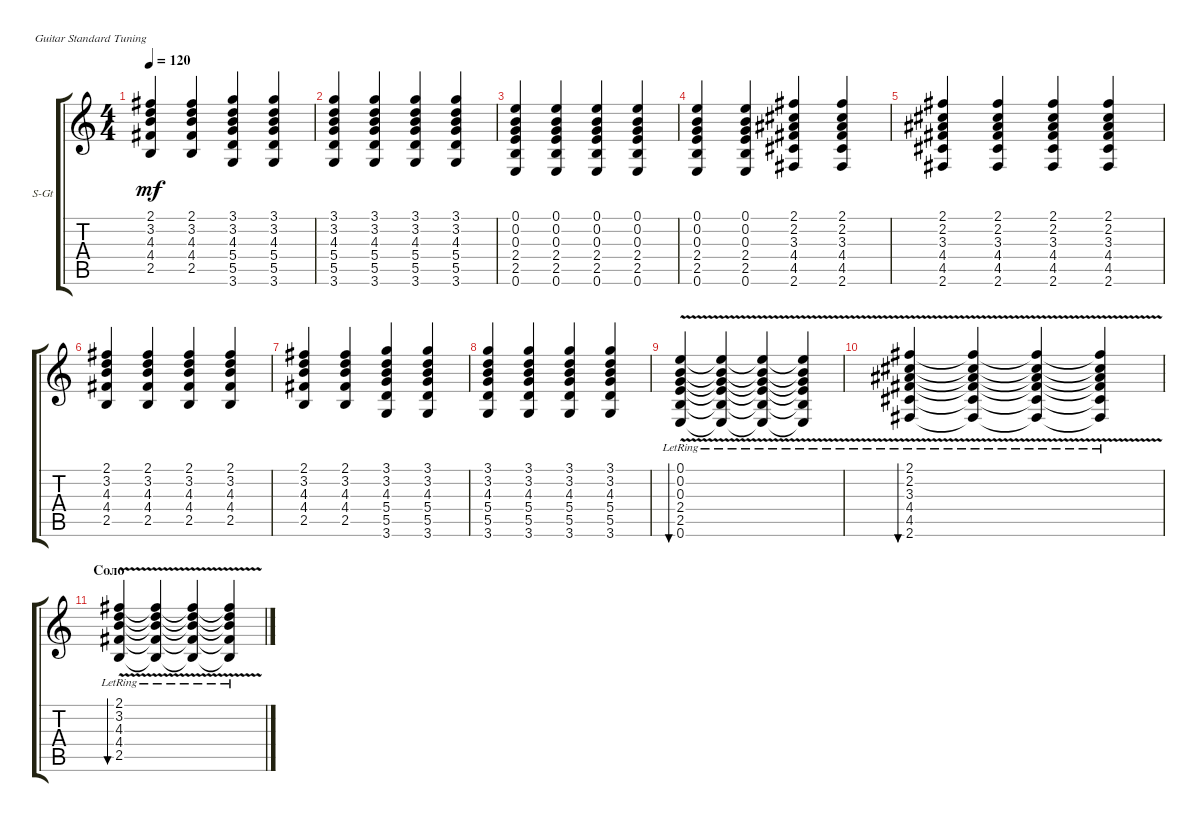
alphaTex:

\defaultSystemsLayout 4
\bracketExtendMode groupsimilarinstruments
\firstSystemTrackNameOrientation horizontal
\otherSystemsTrackNameOrientation horizontal
\track ("Guitar 2" "S-Gt") {instrument acousticguitarsteel}
\staff {score tabs}
\tuning (E4 B3 G3 D3 A2 E2)
\ts (4 4)
\tempo 120
\clef g2
\ks c
(2.5 4.4 4.3 3.2 2.1).4{dy mf} (2.5 4.4 4.3 3.2 2.1).4 (3.6 5.5 5.4 4.3 3.2 3.1).4 (3.6 5.5 5.4 4.3 3.2 3.1).4 |
(3.6 5.5 5.4 4.3 3.2 3.1).4 (3.6 5.5 5.4 4.3 3.2 3.1).4 (3.6 5.5 5.4 4.3 3.2 3.1).4 (3.6 5.5 5.4 4.3 3.2 3.1).4 |
(0.6 2.5 2.4 0.3 0.2 0.1).4 (0.6 2.5 2.4 0.3 0.2 0.1).4 (0.6 2.5 2.4 0.3 0.2 0.1).4 (0.6 2.5 2.4 0.3 0.2 0.1).4 |
(0.6 2.5 2.4 0.3 0.2 0.1).4 (0.6 2.5 2.4 0.3 0.2 0.1).4 (2.6 4.5 4.4 3.3 2.2 2.1).4 (2.6 4.5 4.4 3.3 2.2 2.1).4 |
(2.6 4.5 4.4 3.3 2.2 2.1).4 (2.6 4.5 4.4 3.3 2.2 2.1).4 (2.6 4.5 4.4 3.3 2.2 2.1).4 (2.6 4.5 4.4 3.3 2.2 2.1).4 |
(2.5 4.4 4.3 3.2 2.1).4 (2.5 4.4 4.3 3.2 2.1).4 (2.5 4.4 4.3 3.2 2.1).4 (2.5 4.4 4.3 3.2 2.1).4 |
(2.5 4.4 4.3 3.2 2.1).4 (2.5 4.4 4.3 3.2 2.1).4 (3.6 5.5 5.4 4.3 3.2 3.1).4 (3.6 5.5 5.4 4.3 3.2 3.1).4 |
(3.6 5.5 5.4 4.3 3.2 3.1).4 (3.6 5.5 5.4 4.3 3.2 3.1).4 (3.6 5.5 5.4 4.3 3.2 3.1).4 (3.6 5.5 5.4 4.3 3.2 3.1).4 |
(0.6{v lr} 2.5{v lr} 2.4{v lr} 0.3{v lr} 0.2{v lr} 0.1{v lr}).4{bu 480} (0.6{v lr t} 2.5{v lr t} 2.4{v lr t} 0.3{v lr t} 0.2{v lr t} 0.1{v lr t}).4 (0.6{v lr t} 2.5{v lr t} 2.4{v lr t} 0.3{v lr t} 0.2{v lr t} 0.1{v lr t}).4 (0.6{v lr t} 2.5{v lr t} 2.4{v lr t} 0.3{v lr t} 0.2{v lr t} 0.1{v lr t}).4 |
(2.6{v lr} 4.5{v lr} 4.4{v lr} 3.3{v lr} 2.2{v lr} 2.1{v lr}).4{bu 480} (2.6{v lr t} 4.5{v lr t} 4.4{v lr t} 3.3{v lr t} 2.2{v lr t} 2.1{v lr t}).4 (2.6{v lr t} 4.5{v lr t} 4.4{v lr t} 3.3{v lr t} 2.2{v lr t} 2.1{v lr t}).4 (2.6{v lr t} 4.5{v lr t} 4.4{v lr t} 3.3{v lr t} 2.2{v lr t} 2.1{v lr t}).4 |
\section ("" "Соло")
(2.5{v lr} 4.4{v lr} 4.3{v lr} 3.2{v lr} 2.1{v lr}).4{bu 480} (2.5{v lr t} 4.4{v lr t} 4.3{v lr t} 3.2{v lr t} 2.1{v lr t}).4 (2.5{v lr t} 4.4{v lr t} 4.3{v lr t} 3.2{v lr t} 2.1{v lr t}).4 (2.5{v lr t} 4.4{v lr t} 4.3{v lr t} 3.2{v lr t} 2.1{v lr t}).4
